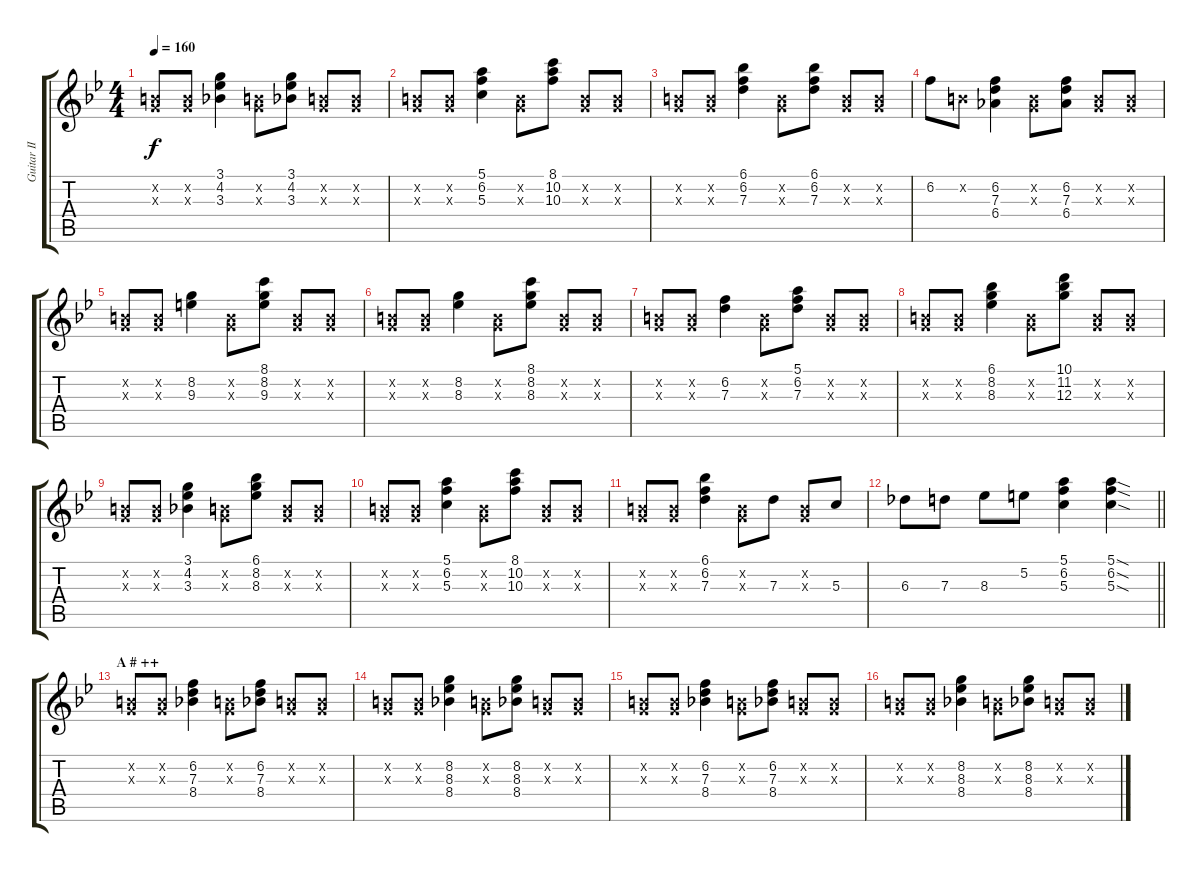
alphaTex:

\track ("Guitar II (Nakano Azusa)" "Guitar II ") {instrument electricguitarclean}
\staff {score tabs}
\tuning (E4 B3 G3 D3 A2 E2) {hide}
\ts (4 4)
\tempo 160
\clef g2
\ks bb
(0.2{x} 0.3{x}).8{dy f} (0.2{x} 0.3{x}).8 (3.1 4.2 3.3).4 (0.2{x} 0.3{x}).8 (3.1 4.2 3.3).8 (0.2{x} 0.3{x}).8 (0.2{x} 0.3{x}).8 |
(0.2{x} 0.3{x}).8 (0.2{x} 0.3{x}).8 (5.1 6.2 5.3).4 (0.2{x} 0.3{x}).8 (8.1 10.2 10.3).8 (0.2{x} 0.3{x}).8 (0.2{x} 0.3{x}).8 |
(0.2{x} 0.3{x}).8 (0.2{x} 0.3{x}).8 (6.1 6.2 7.3).4 (0.2{x} 0.3{x}).8 (6.1 6.2 7.3).8 (0.2{x} 0.3{x}).8 (0.2{x} 0.3{x}).8 |
6.2.8 0.2{x}.8 (6.2 7.3 6.4).4 (0.2{x} 0.3{x}).8 (6.2 7.3 6.4).8 (0.2{x} 0.3{x}).8 (0.2{x} 0.3{x}).8 |
(0.2{x} 0.3{x}).8 (0.2{x} 0.3{x}).8 (8.2 9.3).4 (0.2{x} 0.3{x}).8 (8.1 8.2 9.3).8 (0.2{x} 0.3{x}).8 (0.2{x} 0.3{x}).8 |
(0.2{x} 0.3{x}).8 (0.2{x} 0.3{x}).8 (8.2 8.3).4 (0.2{x} 0.3{x}).8 (8.1 8.2 8.3).8 (0.2{x} 0.3{x}).8 (0.2{x} 0.3{x}).8 |
(0.2{x} 0.3{x}).8 (0.2{x} 0.3{x}).8 (6.2 7.3).4 (0.2{x} 0.3{x}).8 (5.1 6.2 7.3).8 (0.2{x} 0.3{x}).8 (0.2{x} 0.3{x}).8 |
(0.2{x} 0.3{x}).8 (0.2{x} 0.3{x}).8 (6.1 8.2 8.3).4 (0.2{x} 0.3{x}).8 (10.1 11.2 12.3).8 (0.2{x} 0.3{x}).8 (0.2{x} 0.3{x}).8 |
(0.2{x} 0.3{x}).8 (0.2{x} 0.3{x}).8 (3.1 4.2 3.3).4 (0.2{x} 0.3{x}).8 (6.1 8.2 8.3).8 (0.2{x} 0.3{x}).8 (0.2{x} 0.3{x}).8 |
(0.2{x} 0.3{x}).8 (0.2{x} 0.3{x}).8 (5.1 6.2 5.3).4 (0.2{x} 0.3{x}).8 (8.1 10.2 10.3).8 (0.2{x} 0.3{x}).8 (0.2{x} 0.3{x}).8 |
(0.2{x} 0.3{x}).8 (0.2{x} 0.3{x}).8 (6.1 6.2 7.3).4 (0.2{x} 0.3{x}).8 7.3.8 (0.2{x} 0.3{x}).8 5.3.8 |
\barLineRight lightlight
6.3.8 7.3.8 8.3.8 5.2.8 (5.1 6.2 5.3).4 (5.1{sod} 6.2{sod} 5.3{sod}).4 |
\section ("" "A # ++")
(0.2{x} 0.3{x}).8 (0.2{x} 0.3{x}).8 (6.2 7.3 8.4).4 (0.2{x} 0.3{x}).8 (6.2 7.3 8.4).8 (0.2{x} 0.3{x}).8 (0.2{x} 0.3{x}).8 |
(0.2{x} 0.3{x}).8 (0.2{x} 0.3{x}).8 (8.2 8.3 8.4).4 (0.2{x} 0.3{x}).8 (8.2 8.3 8.4).8 (0.2{x} 0.3{x}).8 (0.2{x} 0.3{x}).8 |
(0.2{x} 0.3{x}).8 (0.2{x} 0.3{x}).8 (6.2 7.3 8.4).4 (0.2{x} 0.3{x}).8 (6.2 7.3 8.4).8 (0.2{x} 0.3{x}).8 (0.2{x} 0.3{x}).8 |
(0.2{x} 0.3{x}).8 (0.2{x} 0.3{x}).8 (8.2 8.3 8.4).4 (0.2{x} 0.3{x}).8 (8.2 8.3 8.4).8 (0.2{x} 0.3{x}).8 (0.2{x} 0.3{x}).8
